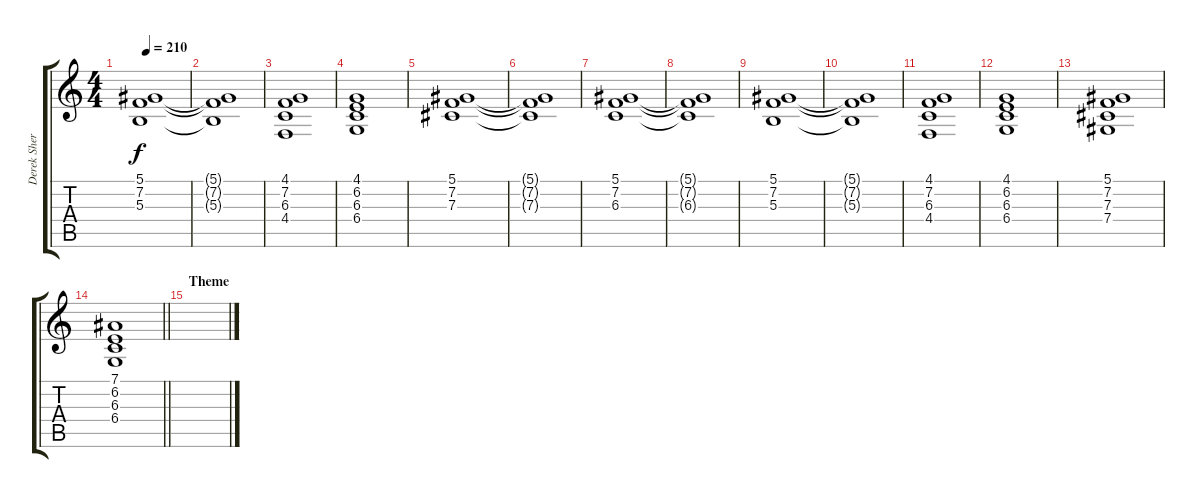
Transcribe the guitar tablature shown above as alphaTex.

\track ("Derek Sherinian" "Derek Sher") {instrument choiraahs}
\staff {score tabs}
\tuning (Eb4 Bb3 Gb3 Db3 Ab2 Eb2) {hide}
\ts (4 4)
\tempo 210
\clef g2
\ks c
(5.1 7.2 5.3).1{dy f} |
(5.1{t} 7.2{t} 5.3{t}).1 |
(4.1 7.2 6.3 4.4).1 |
(4.1 6.2 6.3 6.4).1 |
(5.1 7.2 7.3).1 |
(5.1{t} 7.2{t} 7.3{t}).1 |
(5.1 7.2 6.3).1 |
(5.1{t} 7.2{t} 6.3{t}).1 |
(5.1 7.2 5.3).1 |
(5.1{t} 7.2{t} 5.3{t}).1 |
(4.1 7.2 6.3 4.4).1 |
(4.1 6.2 6.3 6.4).1 |
(5.1 7.2 7.3 7.4).1 |
\barLineRight lightlight
(7.1 6.2 6.3 6.4).1 |
\section ("" "Theme")
